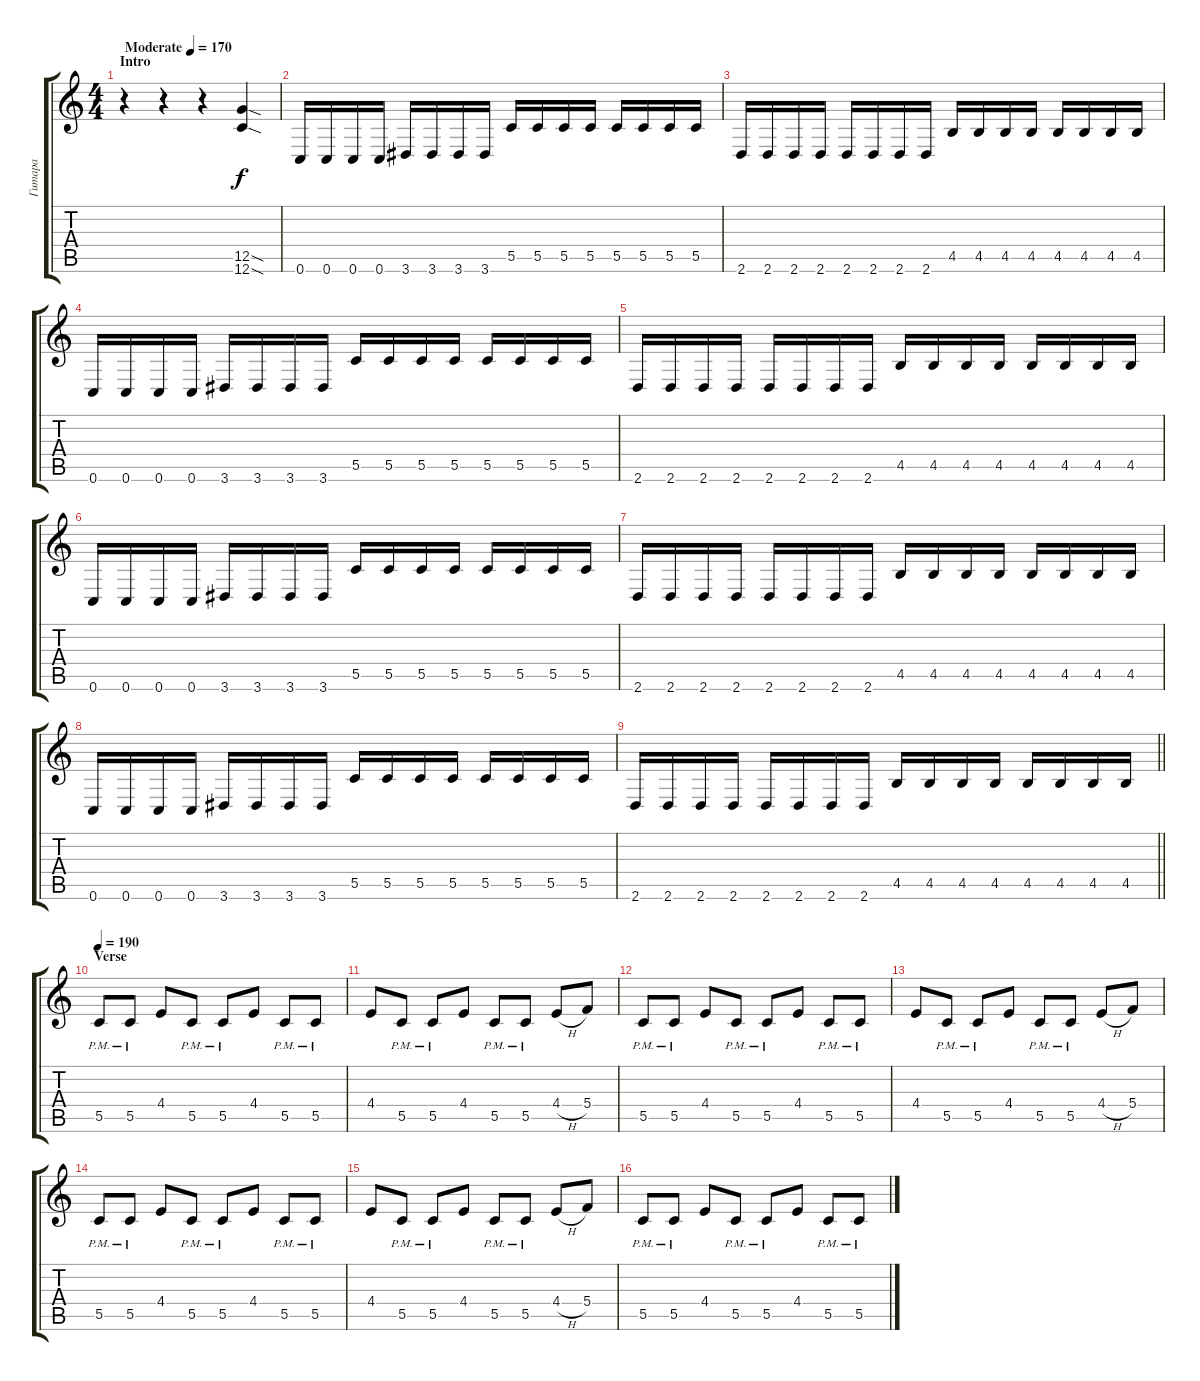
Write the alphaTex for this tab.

\track ("Гитара" "Гитара") {instrument overdrivenguitar}
\staff {score tabs}
\tuning (D4 A3 F3 C3 G2 C2) {hide}
\ts (4 4)
\section ("" "Intro")
\tempo (170 "Moderate")
\clef g2
\ks c
r.4{dy f instrument overdrivenguitar} r.4 r.4 (12.5{sod} 12.6{sod}).4 |
0.6.16 0.6.16 0.6.16 0.6.16 3.6.16 3.6.16 3.6.16 3.6.16 5.5.16 5.5.16 5.5.16 5.5.16 5.5.16 5.5.16 5.5.16 5.5.16 |
2.6.16 2.6.16 2.6.16 2.6.16 2.6.16 2.6.16 2.6.16 2.6.16 4.5.16 4.5.16 4.5.16 4.5.16 4.5.16 4.5.16 4.5.16 4.5.16 |
0.6.16 0.6.16 0.6.16 0.6.16 3.6.16 3.6.16 3.6.16 3.6.16 5.5.16 5.5.16 5.5.16 5.5.16 5.5.16 5.5.16 5.5.16 5.5.16 |
2.6.16 2.6.16 2.6.16 2.6.16 2.6.16 2.6.16 2.6.16 2.6.16 4.5.16 4.5.16 4.5.16 4.5.16 4.5.16 4.5.16 4.5.16 4.5.16 |
0.6.16 0.6.16 0.6.16 0.6.16 3.6.16 3.6.16 3.6.16 3.6.16 5.5.16 5.5.16 5.5.16 5.5.16 5.5.16 5.5.16 5.5.16 5.5.16 |
2.6.16 2.6.16 2.6.16 2.6.16 2.6.16 2.6.16 2.6.16 2.6.16 4.5.16 4.5.16 4.5.16 4.5.16 4.5.16 4.5.16 4.5.16 4.5.16 |
0.6.16 0.6.16 0.6.16 0.6.16 3.6.16 3.6.16 3.6.16 3.6.16 5.5.16 5.5.16 5.5.16 5.5.16 5.5.16 5.5.16 5.5.16 5.5.16 |
\barLineRight lightlight
2.6.16 2.6.16 2.6.16 2.6.16 2.6.16 2.6.16 2.6.16 2.6.16 4.5.16 4.5.16 4.5.16 4.5.16 4.5.16 4.5.16 4.5.16 4.5.16 |
\section ("" "Verse")
\tempo 190
5.5{pm}.8 5.5{pm}.8 4.4.8 5.5{pm}.8 5.5{pm}.8 4.4.8 5.5{pm}.8 5.5{pm}.8 |
4.4.8 5.5{pm}.8 5.5{pm}.8 4.4.8 5.5{pm}.8 5.5{pm}.8 4.4{h}.8 5.4.8 |
5.5{pm}.8 5.5{pm}.8 4.4.8 5.5{pm}.8 5.5{pm}.8 4.4.8 5.5{pm}.8 5.5{pm}.8 |
4.4.8 5.5{pm}.8 5.5{pm}.8 4.4.8 5.5{pm}.8 5.5{pm}.8 4.4{h}.8 5.4.8 |
5.5{pm}.8 5.5{pm}.8 4.4.8 5.5{pm}.8 5.5{pm}.8 4.4.8 5.5{pm}.8 5.5{pm}.8 |
4.4.8 5.5{pm}.8 5.5{pm}.8 4.4.8 5.5{pm}.8 5.5{pm}.8 4.4{h}.8 5.4.8 |
5.5{pm}.8 5.5{pm}.8 4.4.8 5.5{pm}.8 5.5{pm}.8 4.4.8 5.5{pm}.8 5.5{pm}.8
